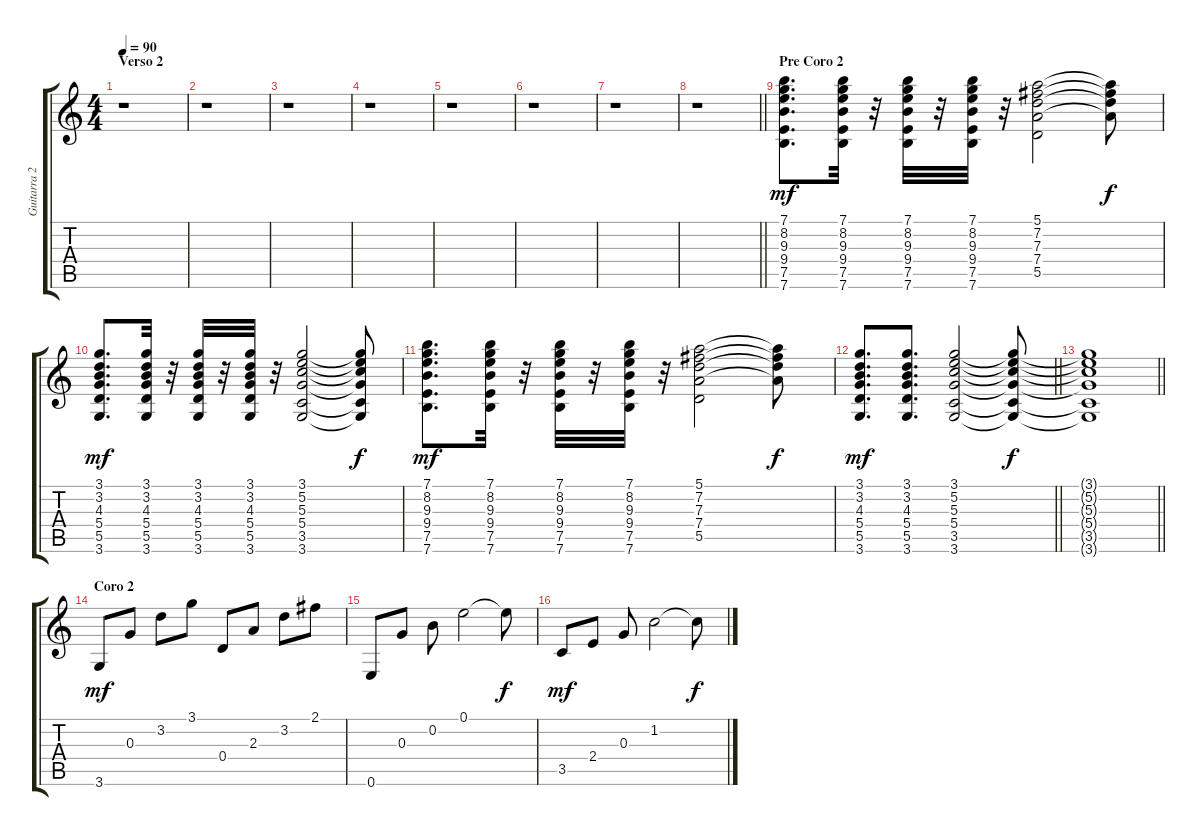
\track ("Guitarra 2" "Guitarra 2") {instrument electricguitarjazz}
\staff {score tabs}
\tuning (E4 B3 G3 D3 A2 E2) {hide}
\ts (4 4)
\section ("" "Verso 2")
\tempo 90
\clef g2
\ks c
r.1{dy f} |
r.1 |
r.1 |
r.1 |
r.1 |
r.1 |
r.1 |
\barLineRight lightlight
r.1 |
\section ("" "Pre Coro 2")
(7.1 8.2 9.3 9.4 7.5 7.6).8{d dy mf} (7.1 8.2 9.3 9.4 7.5 7.6).32 r.32 (7.1 8.2 9.3 9.4 7.5 7.6).32 r.32 (7.1 8.2 9.3 9.4 7.5 7.6).32 r.32 (5.1 7.2 7.3 7.4 5.5).2 (5.1{t} 7.2{t} 7.3{t} 7.4{t}).8{dy f} |
(3.1 3.2 4.3 5.4 5.5 3.6).8{d dy mf} (3.1 3.2 4.3 5.4 5.5 3.6).32 r.32 (3.1 3.2 4.3 5.4 5.5 3.6).32 r.32 (3.1 3.2 4.3 5.4 5.5 3.6).32 r.32 (3.1 5.2 5.3 5.4 3.5 3.6).2 (3.1{t} 5.2{t} 5.3{t} 5.4{t} 3.5{t} 3.6{t}).8{dy f} |
(7.1 8.2 9.3 9.4 7.5 7.6).8{d dy mf} (7.1 8.2 9.3 9.4 7.5 7.6).32 r.32 (7.1 8.2 9.3 9.4 7.5 7.6).32 r.32 (7.1 8.2 9.3 9.4 7.5 7.6).32 r.32 (5.1 7.2 7.3 7.4 5.5).2 (5.1{t} 7.2{t} 7.3{t} 7.4{t}).8{dy f} |
\barLineRight lightlight
(3.1 3.2 4.3 5.4 5.5 3.6).8{d dy mf} (3.1 3.2 4.3 5.4 5.5 3.6).8{d} (3.1 5.2 5.3 5.4 3.5 3.6).2 (3.1{t} 5.2{t} 5.3{t} 5.4{t} 3.5{t} 3.6{t}).8{dy f} |
\barLineRight lightlight
(3.1{t} 5.2{t} 5.3{t} 5.4{t} 3.5{t} 3.6{t}).1 |
\section ("" "Coro 2")
3.6.8{dy mf} 0.3.8 3.2.8 3.1.8 0.4.8 2.3.8 3.2.8 2.1.8 |
0.6.8 0.3.8 0.2.8 0.1.2 0.1{t}.8{dy f} |
3.5.8{dy mf} 2.4.8 0.3.8 1.2.2 1.2{t}.8{dy f}
